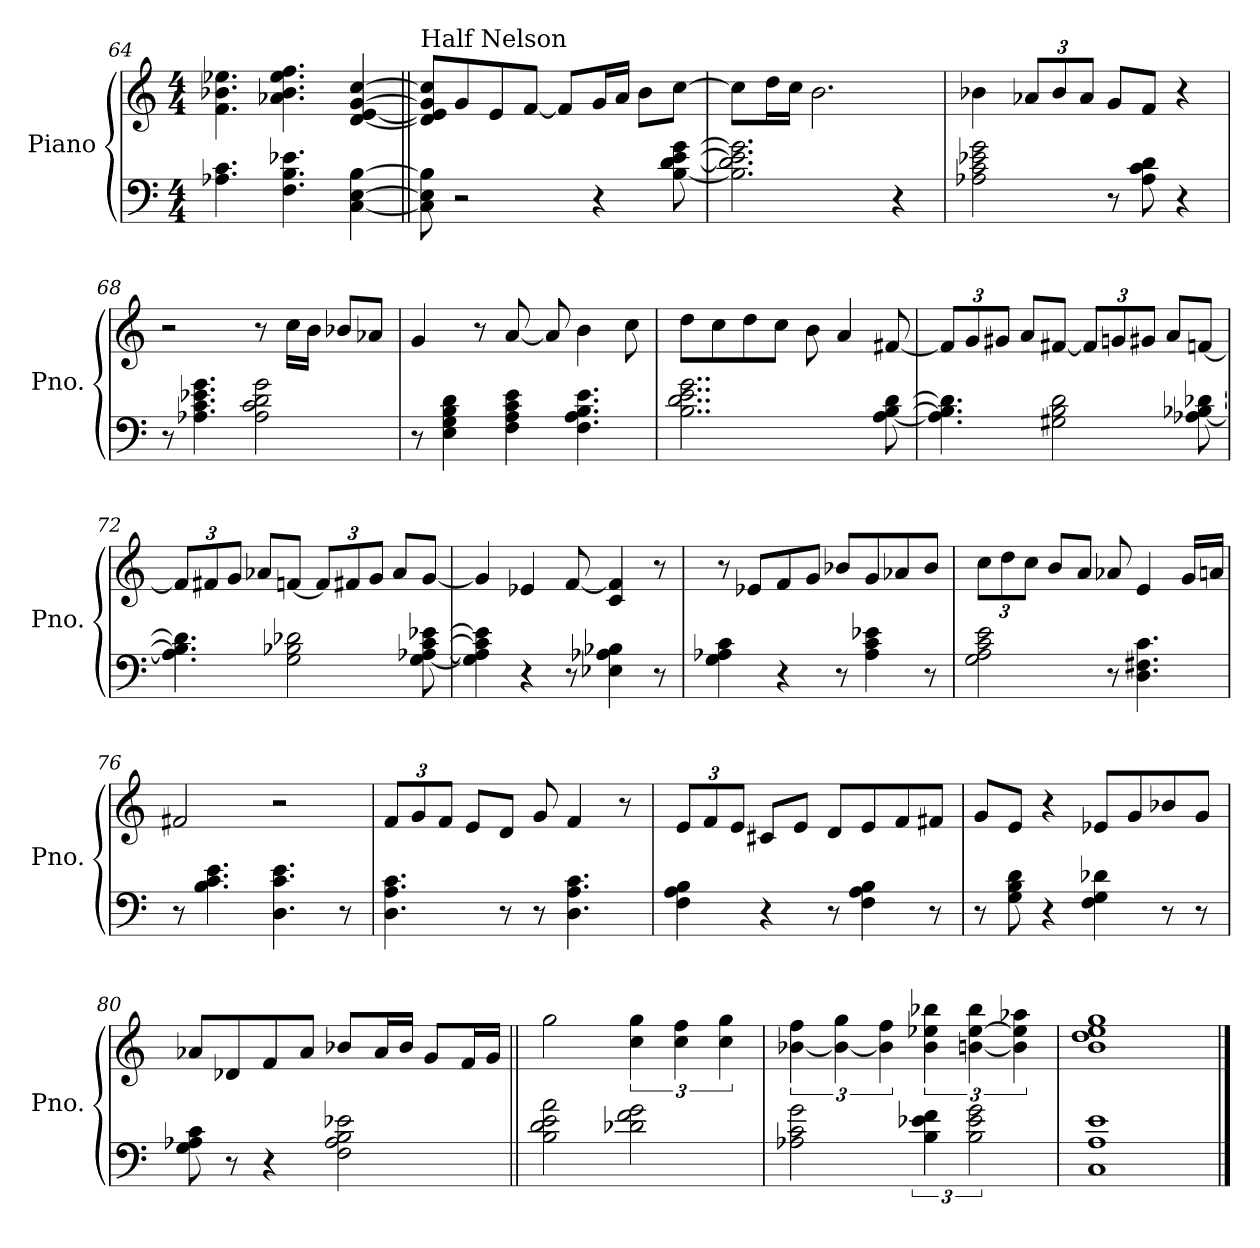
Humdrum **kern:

**kern	**kern
*part1	*part1
*staff2	*staff1
*I"Piano	*
*I'Pno.	*
*clefF4	*clefG2
*k[]	*k[]
*M4/4	*M4/4
=64	=64
4.A-X\ 4.c\	4.f\ 4.b-X\ 4.ee-X\
4.F\ 4.B\ 4.e-X\	4.a-X\ 4.b-\ 4.ee-\ 4.ff\
[4C\ [4E\ [4B\	[4d/ [4e/ [4g/ [4cc/
!!LO:LB:g=z
=65||	=65||
!	!LO:TX:a:t=Half Nelson
8C\] 8E\] 8B\]	8d/] 8e/] 8g/] 8cc/]L
2r	8g/
.	8e/
.	[8f/J
.	8f/L]
4r	16g/L
.	16a/JJ
.	8b\L
[8B\ [8d\ [8e\ [8g\	[8cc\J
=66	=66
2.B\] 2.d\] 2.e\] 2.g\]	8cc\L]
.	16dd\L
.	16cc\JJ
.	2.b\
4r	.
=67	=67
2A-X\ 2c\ 2e-X\ 2g\	4b-X\
*	*Xbrackettup
.	12a-X/L
.	12b-/
.	12a-/J
8r	8g/L
8A-\ 8c\ 8d\	8f/J
4r	4r
=68	=68
8r	2r
4.A-X\ 4.c\ 4.e-X\ 4.g\	.
2A-\ 2c\ 2d\ 2g\	8r
.	16cc\LL
.	16b\JJ
.	8b-X/L
.	8a-X/J
!!LO:LB:g=z
=69	=69
8r	4g/
4E\ 4G\ 4B\ 4d\	.
.	8r
4F\ 4A\ 4c\ 4e\	[8a/
.	8a/]
4.F\ 4.A\ 4.B\ 4.e\	4b\
.	8cc\
=70	=70
2..B\ 2..d\ 2..e\ 2..g\	8dd\L
.	8cc\
.	8dd\
.	8cc\J
.	8b\
.	4a/
[8A\ [8B\ [8d\	[8f#X/
=71	=71
4.A\] 4.B\] 4.d\]	12f#/L]
.	12g/
.	12g#X/J
.	8a/L
2G#X\ 2B\ 2d\	[8f#X/J
.	12f#/L]
.	12gn/
.	12g#X/J
.	8a/L
[8A-X\ [8B-X\ [8d-X\	[8fn/J
=72	=72
4.A-\] 4.B-\] 4.d-\]	12f/L]
.	12f#X/
.	12g/J
.	8a-X/L
2G\ 2B-X\ 2d-X\	[8fn/J
.	12f/L]
.	12f#X/
.	12g/J
.	8a-/L
[8G\ [8A-X\ [8c\ [8e-X\	[8g/J
!!LO:LB:g=z
=73	=73
4G\] 4A-\] 4c\] 4e-\]	4g/]
4r	4e-X/
8r	[8f/
4E-X\ 4A-X\ 4B-X\	4c/ 4f/]
8r	8r
=74	=74
4G\ 4A-X\ 4c\	8r
.	8e-X/L
4r	8f/
.	8g/J
8r	8b-X/L
4A-\ 4c\ 4e-X\	8g/
.	8a-X/
8r	8b-/J
=75	=75
2G\ 2A\ 2c\ 2e\	12cc\L
.	12dd\
.	12cc\J
.	8b/L
.	8a/J
8r	8a-X/
4.D\ 4.F#X\ 4.c\	4e/
.	16g/LL
.	16an/JJ
=76	=76
8r	2f#X/
4.B\ 4.c\ 4.e\	.
4.D\ 4.c\ 4.e\	2r
8r	.
!!LO:LB:g=z
=77	=77
4.D\ 4.A\ 4.c\	12f/L
.	12g/
.	12f/J
.	8e/L
8r	8d/J
8r	8g/
4.D\ 4.A\ 4.c\	4f/
.	8r
=78	=78
4F\ 4A\ 4B\	12e/L
.	12f/
.	12e/J
4r	8c#X/L
.	8e/J
8r	8d/L
4F\ 4A\ 4B\	8e/
.	8f/
8r	8f#X/J
=79	=79
8r	8g/L
8G\ 8B\ 8d\	8e/J
4r	4r
4F\ 4G\ 4d-X\	8e-X/L
.	8g/
8r	8b-X/
8r	8g/J
=80	=80
8G\ 8A-X\ 8c\	8a-X/L
8r	8d-X/
4r	8f/
.	8a-/J
2F\ 2A-\ 2B\ 2e-X\	8b-X/L
.	16a-/L
.	16b-/JJ
.	8g/L
.	16f/L
.	16g/JJ
!!LO:PB:g=z
=81||	=81||
2B\ 2d\ 2e\ 2a\	2gg\
*	*brackettup
2d-X\ 2f\ 2g\	6cc\ 6gg\
.	6cc\ 6ff\
.	6cc\ 6gg\
=82	=82
2A-X\ 2c\ 2g\	[6b-X\ 6ff\
.	6b-\_ 6gg\
.	6b-\] 6ff\
6B\ 6e-X\ 6f\	6b-\ 6ee-X\ 6bb-X\
3B\ 3e-\ 3g\	[6bn\ [6ee-\ 6bb-\
.	6b\] 6ee-\] 6aa-X\
=83	=83
*^	*
1C 1A 1e	1ryy	1b 1dd 1ee 1gg
*v	*v	*
==	==
*-	*-
